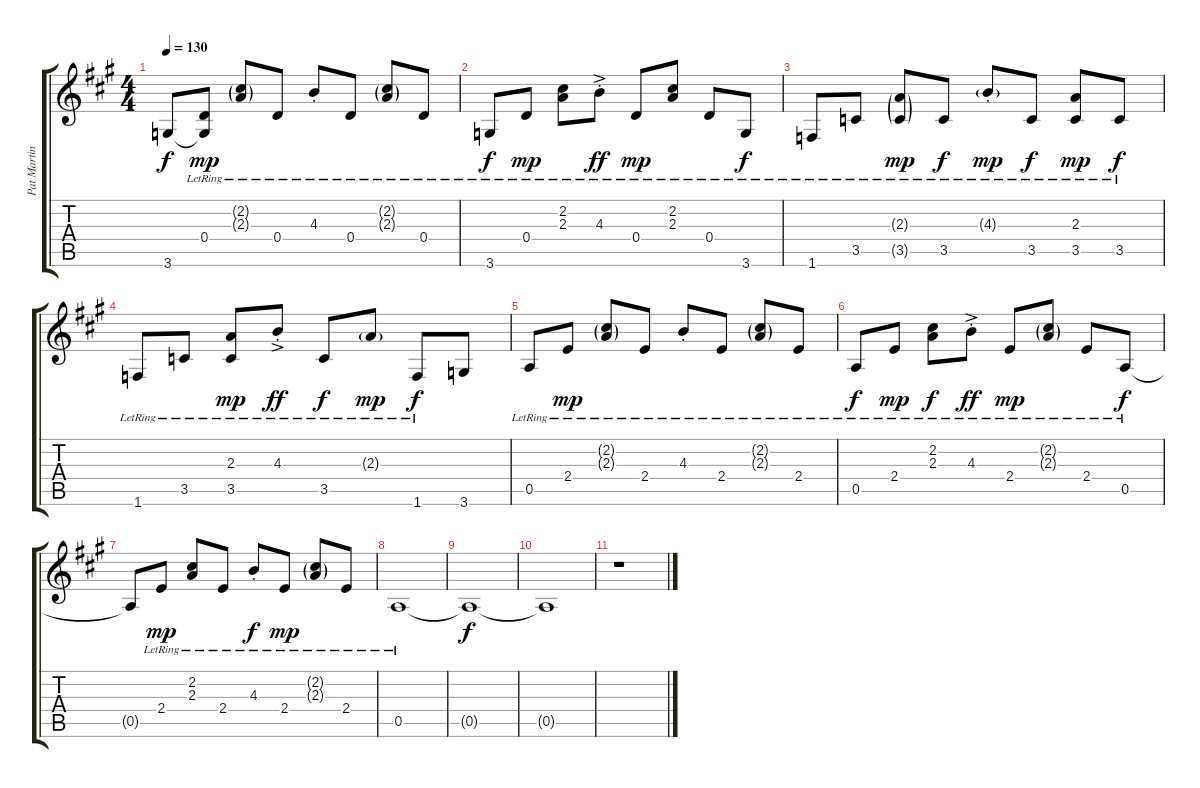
\track ("Pat Martino-PM's ne 3" "Pat Martin") {instrument electricguitarjazz}
\staff {score tabs}
\tuning (E4 B3 G3 D3 A2 E2) {hide}
\ts (4 4)
\tempo 130
\clef g2
\ks a
3.6.8{dy f} (0.4{lr} 3.6{t}).8{dy mp} (2.2{g lr} 2.3{g lr}).8 0.4{lr}.8 4.3{st lr}.8 0.4{lr}.8 (2.2{g lr} 2.3{g lr}).8 0.4{lr}.8 |
3.6{lr}.8{dy f} 0.4{lr}.8{dy mp} (2.2{lr} 2.3{lr}).8 4.3{ac st lr}.8{dy ff} 0.4{lr}.8{dy mp} (2.2{lr} 2.3{lr}).8 0.4{lr}.8 3.6{lr}.8{dy f} |
1.6{lr}.8 3.5{lr}.8 (2.3{g lr} 3.5{g lr}).8{dy mp} 3.5{lr}.8{dy f} 4.3{g st lr}.8{dy mp} 3.5{lr}.8{dy f} (2.3{lr} 3.5{lr}).8{dy mp} 3.5{lr}.8{dy f} |
1.6{lr}.8 3.5{lr}.8 (2.3{lr} 3.5{lr}).8{dy mp} 4.3{ac st lr}.8{dy ff} 3.5{lr}.8{dy f} 2.3{g lr}.8{dy mp} 1.6{lr}.8{dy f} 3.6.8 |
0.5{lr}.8 2.4{lr}.8{dy mp} (2.2{g lr} 2.3{g lr}).8 2.4{lr}.8 4.3{st lr}.8 2.4{lr}.8 (2.2{g lr} 2.3{g lr}).8 2.4{lr}.8 |
0.5{lr}.8{dy f} 2.4{lr}.8{dy mp} (2.2{lr} 2.3{lr}).8{dy f} 4.3{ac st lr}.8{dy ff} 2.4{lr}.8{dy mp} (2.2{g lr} 2.3{g lr}).8 2.4{lr}.8 0.5{lr}.8{dy f} |
0.5{t}.8 2.4{lr}.8{dy mp} (2.2{lr} 2.3{lr}).8 2.4{lr}.8 4.3{st lr}.8{dy f} 2.4{lr}.8{dy mp} (2.2{g lr} 2.3{g lr}).8 2.4{lr}.8 |
0.5{lr}.1 |
0.5{t}.1{dy f} |
0.5{t}.1 |
r.1
